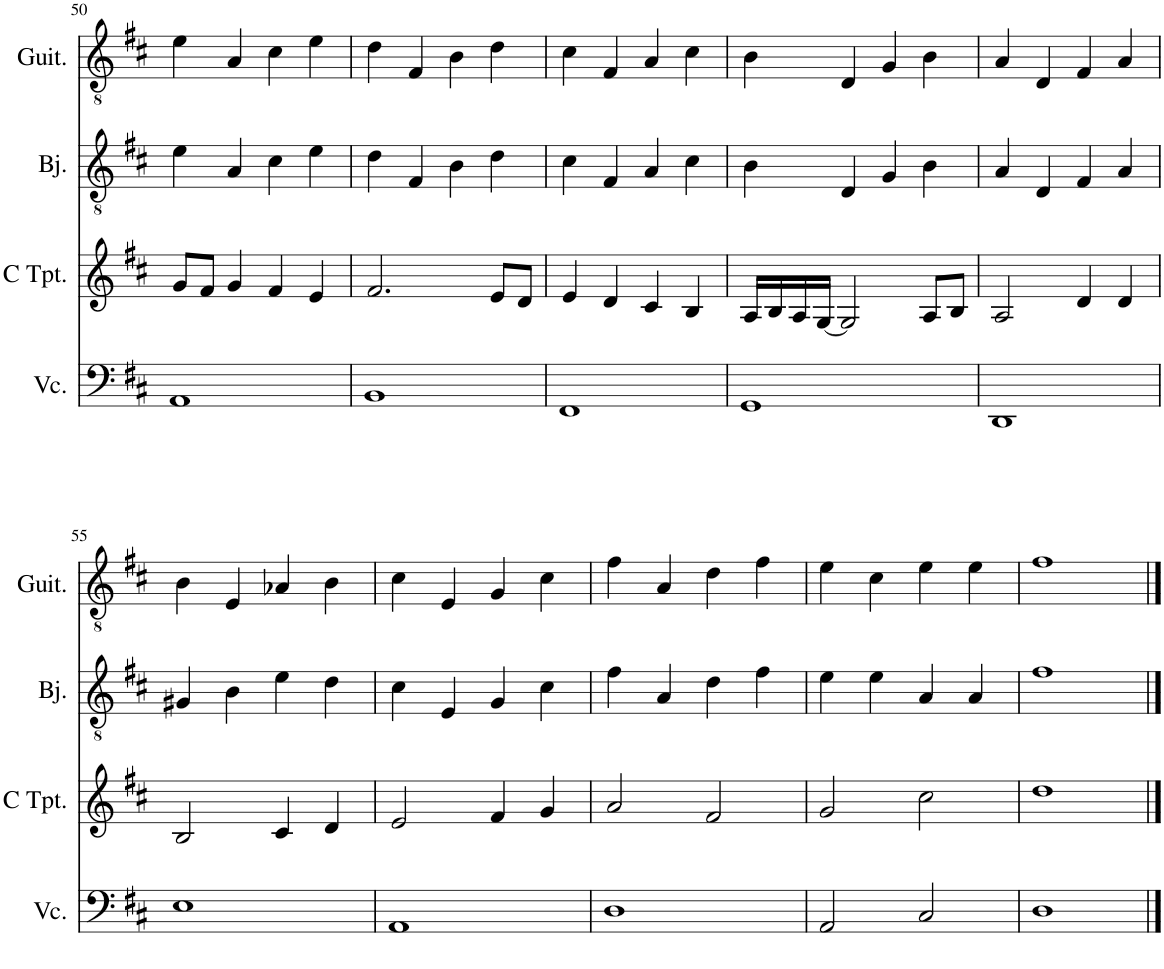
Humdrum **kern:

**kern	**kern	**kern	**kern
*part4	*part3	*part2	*part1
*staff4	*staff3	*staff2	*staff1
*I"Violoncello	*I"C Trumpet	*I"Banjo	*I"Classical Guitar
*I'Vc.	*I'C Tpt.	*I'Bj.	*I'Guit.
!!LO:PB:g=z
*clefF4	*clefG2	*clefGv2	*clefGv2
*	*	*Trd7c12	*
*k[f#c#]	*k[f#c#]	*k[f#c#]	*k[f#c#]
*M4/4	*M4/4	*M4/4	*M4/4
=50	=50	=50	=50
1AA	8g/L	4e\	4e\
.	8f#/J	.	.
.	4g/	4A/	4A/
.	4f#/	4c#\	4c#\
.	4e/	4e\	4e\
=51	=51	=51	=51
1BB	2.f#/	4d\	4d\
.	.	4F#/	4F#/
.	.	4B\	4B\
.	8e/L	4d\	4d\
.	8d/J	.	.
=52	=52	=52	=52
1FF#	4e/	4c#\	4c#\
.	4d/	4F#/	4F#/
.	4c#/	4A/	4A/
.	4B/	4c#\	4c#\
=53	=53	=53	=53
1GG	16A/LL	4B\	4B\
.	16B/	.	.
.	16A/	.	.
.	[16G/JJ	.	.
.	2G/]	4D/	4D/
.	.	4G/	4G/
.	8A/L	4B\	4B\
.	8B/J	.	.
=54	=54	=54	=54
1DD	2A/	4A/	4A/
.	.	4D/	4D/
.	4d/	4F#/	4F#/
.	4d/	4A/	4A/
!!LO:LB:g=z
=55	=55	=55	=55
1E	2B/	4G#X/	4B\
.	.	4B\	4E/
.	4c#/	4e\	4A-X/
.	4d/	4d\	4B\
=56	=56	=56	=56
1AA	2e/	4c#\	4c#\
.	.	4E/	4E/
.	4f#/	4G/	4G/
.	4g/	4c#\	4c#\
=57	=57	=57	=57
1D	2a/	4f#\	4f#\
.	.	4A/	4A/
.	2f#/	4d\	4d\
.	.	4f#\	4f#\
=58	=58	=58	=58
2AA/	2g/	4e\	4e\
.	.	4e\	4c#\
2C#/	2cc#\	4A/	4e\
.	.	4A/	4e\
=59	=59	=59	=59
1D	1dd	1f#	1f#
==	==	==	==
*-	*-	*-	*-
